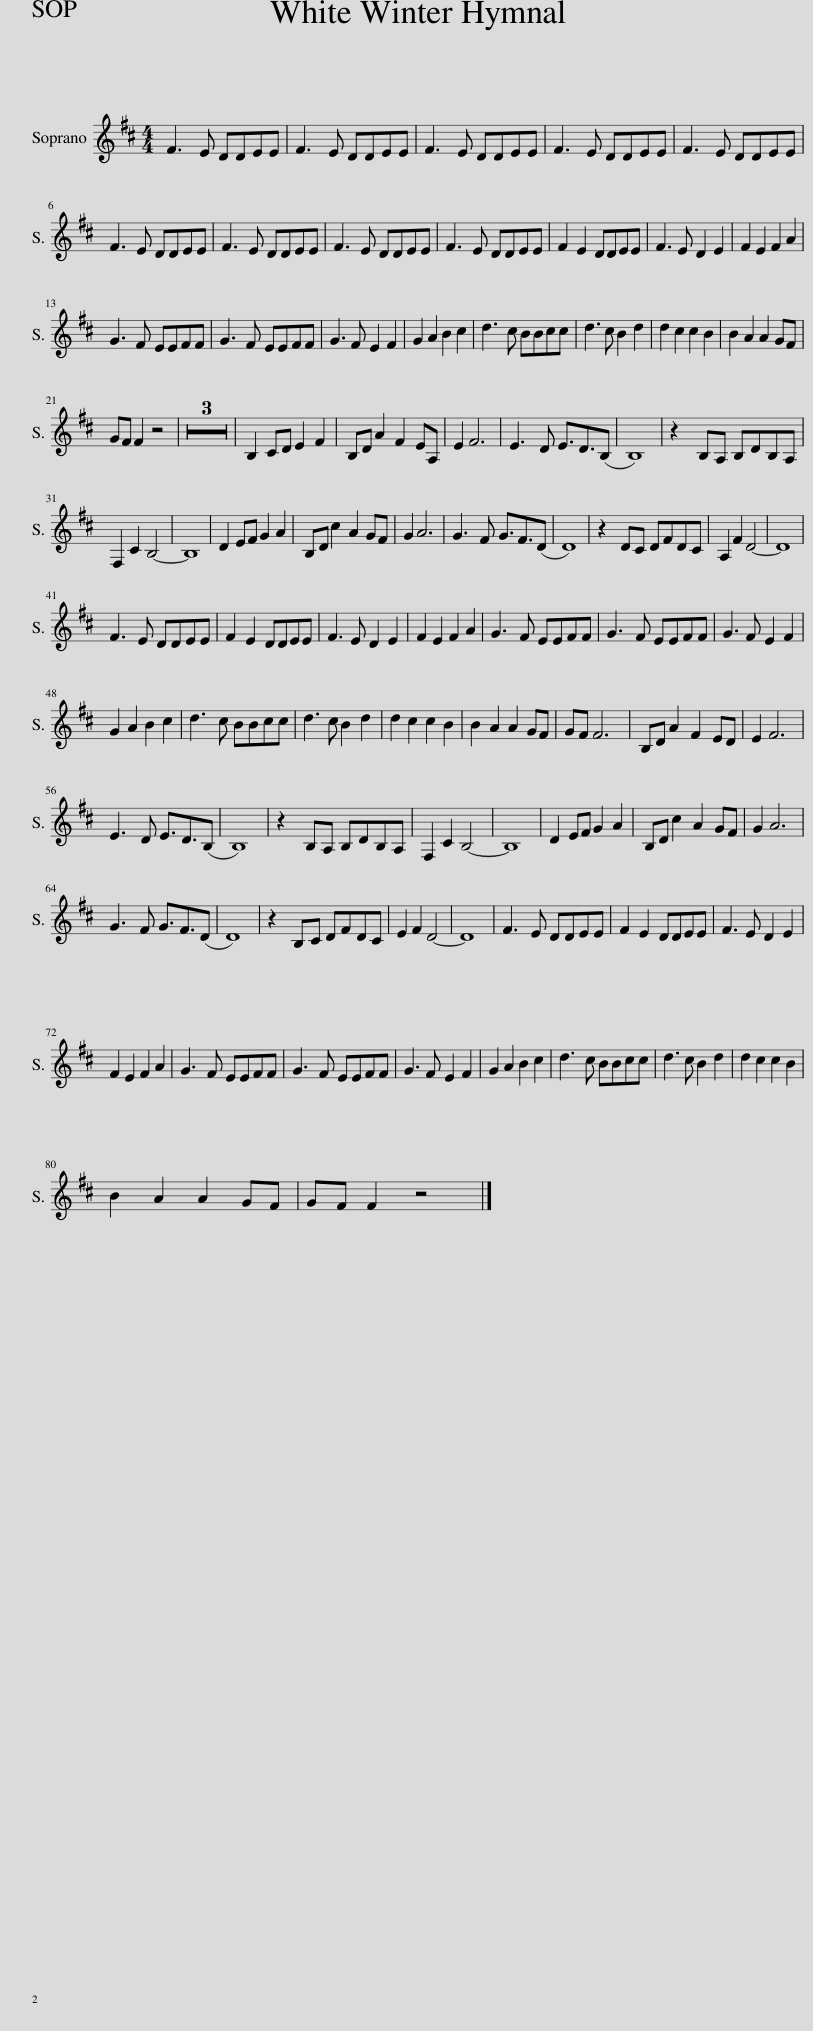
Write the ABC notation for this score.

X:1
L:1/8
M:4/4
I:linebreak $
K:D
V:1 treble
V:1
 F3 E DDEE | F3 E DDEE | F3 E DDEE | F3 E DDEE | F3 E DDEE |$ %5
 F3 E DDEE | F3 E DDEE | F3 E DDEE | F3 E DDEE | F2 E2 DDEE | %10
 F3 E D2 E2 | F2 E2 F2 A2 |$ G3 F EEFF | G3 F EEFF | G3 F E2 F2 | %15
 G2 A2 B2 c2 | d3 c BBcc | d3 c B2 d2 | d2 c2 c2 B2 | B2 A2 A2 GF |$ %20
 GF F2 z4 | z8 | z8 | z8 | B,2 CD E2 F2 | %25
 B,D A2 F2 EA, | E2 F6 | E3 D E3/2D3/2(B, | B,8) | z2 B,A, B,DB,A, |$ %30
 F,2 C2 B,4- | B,8 | D2 EF G2 A2 | B,D c2 A2 GF | G2 A6 | %35
 G3 F G3/2F3/2(D | D8) | z2 DC DFDC | A,2 F2 D4- | D8 |$ %40
 F3 E DDEE | F2 E2 DDEE | F3 E D2 E2 | F2 E2 F2 A2 | G3 F EEFF | %45
 G3 F EEFF | G3 F E2 F2 |$ G2 A2 B2 c2 | d3 c BBcc | d3 c B2 d2 | %50
 d2 c2 c2 B2 | B2 A2 A2 GF | GF F6 | B,D A2 F2 ED | E2 F6 |$ %55
 E3 D E3/2D3/2(B, | B,8) | z2 B,A, B,DB,A, | F,2 C2 B,4- | B,8 | %60
 D2 EF G2 A2 | B,D c2 A2 GF | G2 A6 |$ G3 F G3/2F3/2(D | D8) | %65
 z2 B,C DFDC | E2 F2 D4- | D8 | F3 E DDEE | F2 E2 DDEE | %70
 F3 E D2 E2 |$ F2 E2 F2 A2 | G3 F EEFF | G3 F EEFF | G3 F E2 F2 | %75
 G2 A2 B2 c2 | d3 c BBcc | d3 c B2 d2 | d2 c2 c2 B2 |$ B2 A2 A2 GF | %80
 GF F2 z4 |] %81
